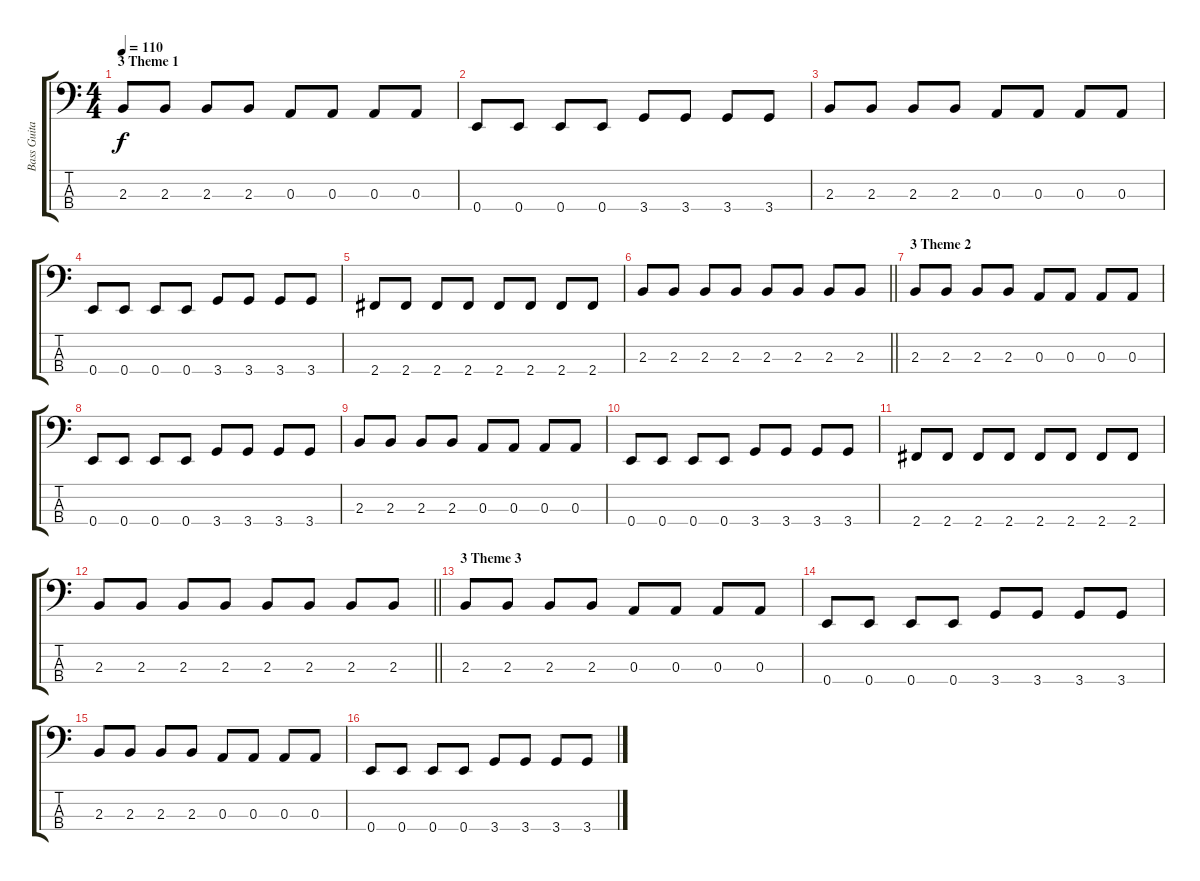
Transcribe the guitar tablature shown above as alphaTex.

\track ("Bass Guitar" "Bass Guita") {instrument electricbassfinger}
\staff {score tabs}
\tuning (G2 D2 A1 E1) {hide}
\ts (4 4)
\section ("" "3 Theme 1")
\tempo 110
\clef f4
\ks c
2.3.8{dy f} 2.3.8 2.3.8 2.3.8 0.3.8 0.3.8 0.3.8 0.3.8 |
0.4.8 0.4.8 0.4.8 0.4.8 3.4.8 3.4.8 3.4.8 3.4.8 |
2.3.8 2.3.8 2.3.8 2.3.8 0.3.8 0.3.8 0.3.8 0.3.8 |
0.4.8 0.4.8 0.4.8 0.4.8 3.4.8 3.4.8 3.4.8 3.4.8 |
2.4.8 2.4.8 2.4.8 2.4.8 2.4.8 2.4.8 2.4.8 2.4.8 |
\barLineRight lightlight
2.3.8 2.3.8 2.3.8 2.3.8 2.3.8 2.3.8 2.3.8 2.3.8 |
\section ("" "3 Theme 2")
2.3.8 2.3.8 2.3.8 2.3.8 0.3.8 0.3.8 0.3.8 0.3.8 |
0.4.8 0.4.8 0.4.8 0.4.8 3.4.8 3.4.8 3.4.8 3.4.8 |
2.3.8 2.3.8 2.3.8 2.3.8 0.3.8 0.3.8 0.3.8 0.3.8 |
0.4.8 0.4.8 0.4.8 0.4.8 3.4.8 3.4.8 3.4.8 3.4.8 |
2.4.8 2.4.8 2.4.8 2.4.8 2.4.8 2.4.8 2.4.8 2.4.8 |
\barLineRight lightlight
2.3.8 2.3.8 2.3.8 2.3.8 2.3.8 2.3.8 2.3.8 2.3.8 |
\section ("" "3 Theme 3")
2.3.8 2.3.8 2.3.8 2.3.8 0.3.8 0.3.8 0.3.8 0.3.8 |
0.4.8 0.4.8 0.4.8 0.4.8 3.4.8 3.4.8 3.4.8 3.4.8 |
2.3.8 2.3.8 2.3.8 2.3.8 0.3.8 0.3.8 0.3.8 0.3.8 |
0.4.8 0.4.8 0.4.8 0.4.8 3.4.8 3.4.8 3.4.8 3.4.8
